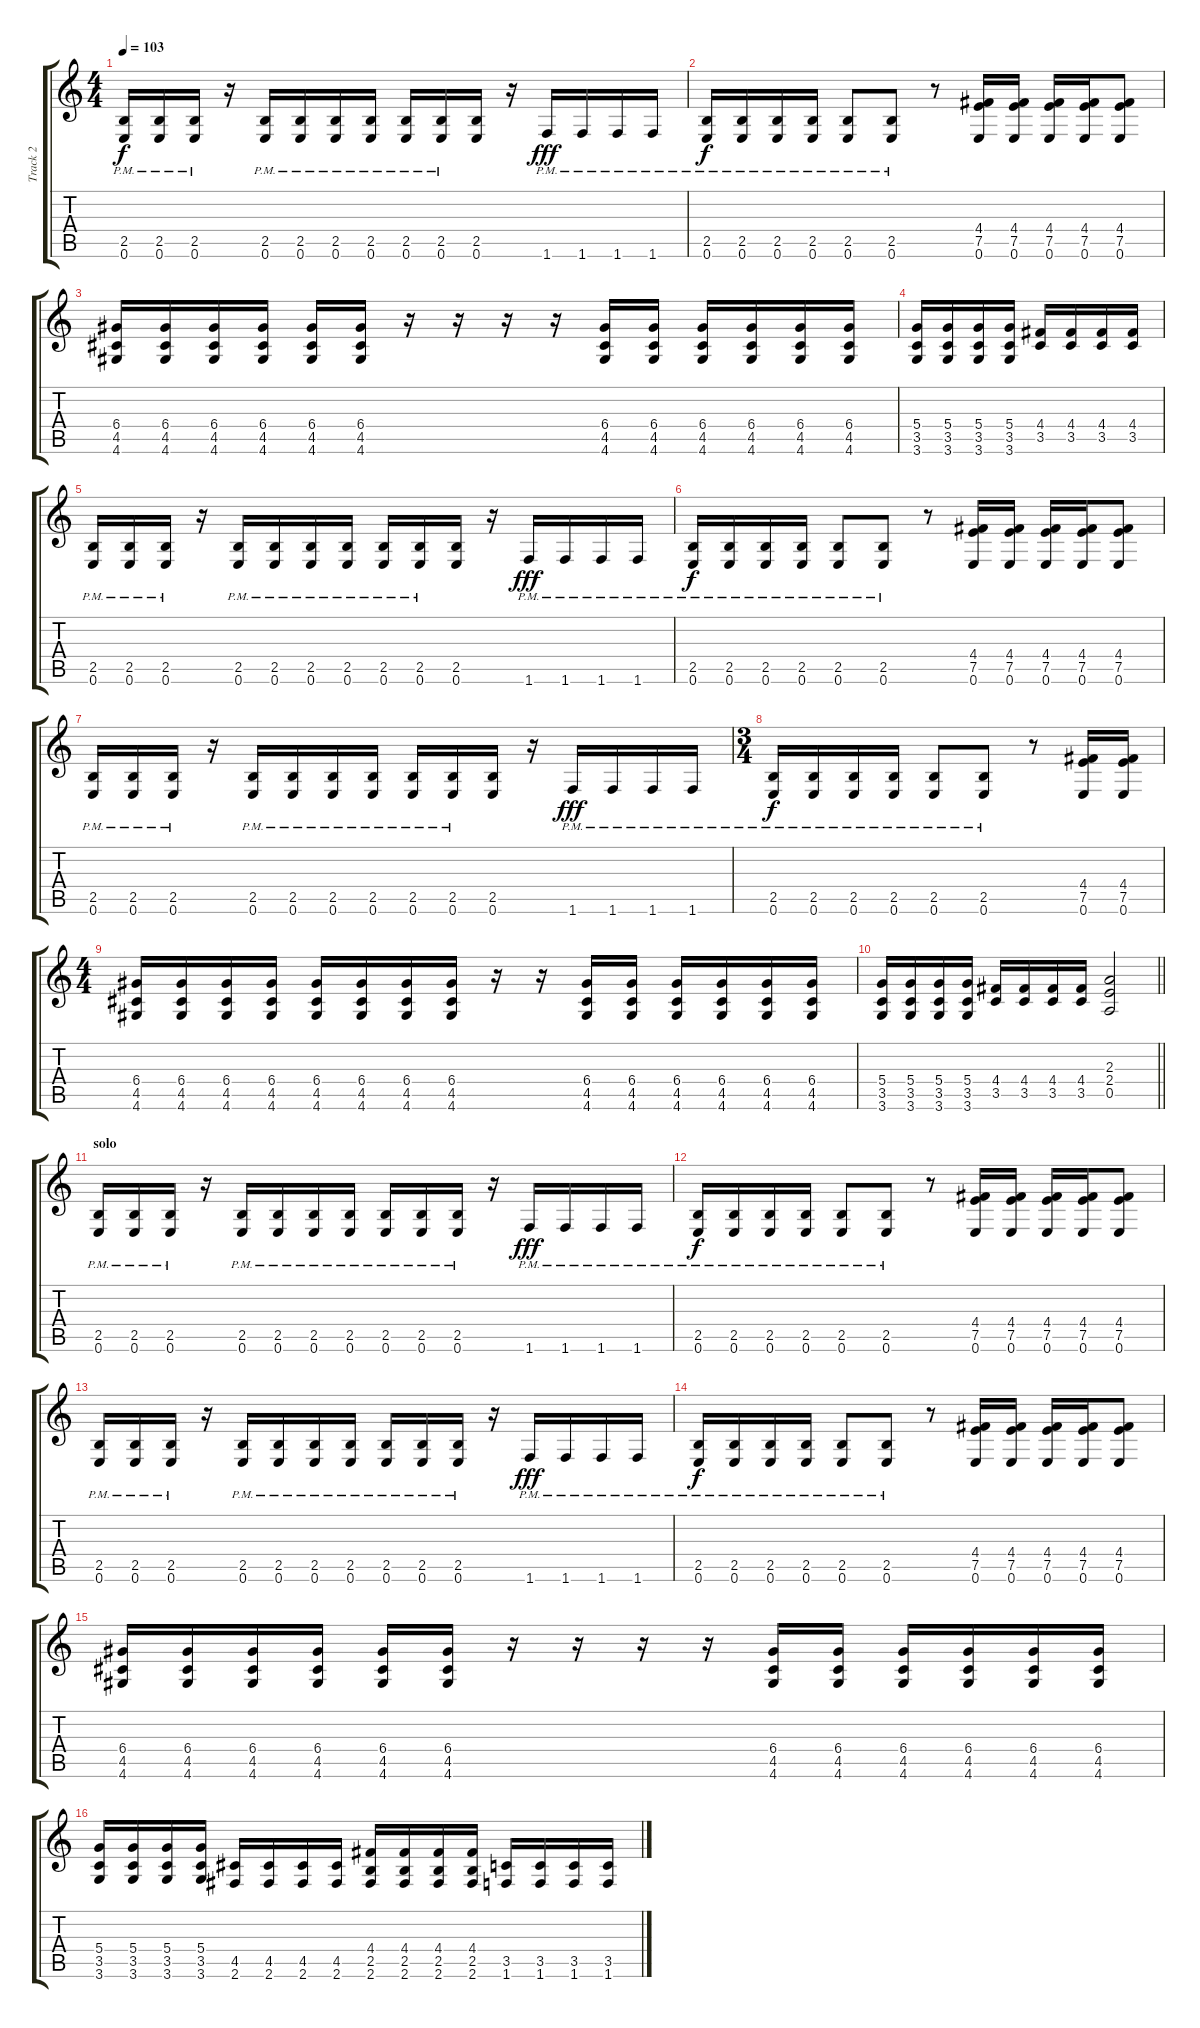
\track ("Track 2" "Track 2") {instrument distortionguitar}
\staff {score tabs}
\tuning (E4 B3 G3 D3 A2 E2) {hide}
\ts (4 4)
\tempo 103
\clef g2
\ks c
(2.5{pm} 0.6{pm}).16{dy f} (2.5{pm} 0.6{pm}).16 (2.5{pm} 0.6{pm}).16 r.16 (2.5{pm} 0.6{pm}).16 (2.5{pm} 0.6{pm}).16 (2.5{pm} 0.6{pm}).16 (2.5{pm} 0.6{pm}).16 (2.5{pm} 0.6{pm}).16 (2.5{pm} 0.6{pm}).16 (2.5 0.6).16 r.16 1.6{pm}.16{dy fff} 1.6{pm}.16 1.6{pm}.16 1.6{pm}.16 |
(2.5{pm} 0.6{pm}).16{dy f} (2.5{pm} 0.6{pm}).16 (2.5{pm} 0.6{pm}).16 (2.5{pm} 0.6{pm}).16 (2.5{pm} 0.6{pm}).8 (2.5{pm} 0.6{pm}).8 r.8 (4.4 7.5 0.6).16 (4.4 7.5 0.6).16 (4.4 7.5 0.6).16 (4.4 7.5 0.6).16 (4.4 7.5 0.6).8 |
(6.4 4.5 4.6).16 (6.4 4.5 4.6).16 (6.4 4.5 4.6).16 (6.4 4.5 4.6).16 (6.4 4.5 4.6).16 (6.4 4.5 4.6).16 r.16 r.16 r.16 r.16 (6.4 4.5 4.6).16 (6.4 4.5 4.6).16 (6.4 4.5 4.6).16 (6.4 4.5 4.6).16 (6.4 4.5 4.6).16 (6.4 4.5 4.6).16 |
(5.4 3.5 3.6).16 (5.4 3.5 3.6).16 (5.4 3.5 3.6).16 (5.4 3.5 3.6).16 (4.4 3.5).16 (4.4 3.5).16 (4.4 3.5).16 (4.4 3.5).16 |
(2.5{pm} 0.6{pm}).16 (2.5{pm} 0.6{pm}).16 (2.5{pm} 0.6{pm}).16 r.16 (2.5{pm} 0.6{pm}).16 (2.5{pm} 0.6{pm}).16 (2.5{pm} 0.6{pm}).16 (2.5{pm} 0.6{pm}).16 (2.5{pm} 0.6{pm}).16 (2.5{pm} 0.6{pm}).16 (2.5 0.6).16 r.16 1.6{pm}.16{dy fff} 1.6{pm}.16 1.6{pm}.16 1.6{pm}.16 |
(2.5{pm} 0.6{pm}).16{dy f} (2.5{pm} 0.6{pm}).16 (2.5{pm} 0.6{pm}).16 (2.5{pm} 0.6{pm}).16 (2.5{pm} 0.6{pm}).8 (2.5{pm} 0.6{pm}).8 r.8 (4.4 7.5 0.6).16 (4.4 7.5 0.6).16 (4.4 7.5 0.6).16 (4.4 7.5 0.6).16 (4.4 7.5 0.6).8 |
(2.5{pm} 0.6{pm}).16 (2.5{pm} 0.6{pm}).16 (2.5{pm} 0.6{pm}).16 r.16 (2.5{pm} 0.6{pm}).16 (2.5{pm} 0.6{pm}).16 (2.5{pm} 0.6{pm}).16 (2.5{pm} 0.6{pm}).16 (2.5{pm} 0.6{pm}).16 (2.5{pm} 0.6{pm}).16 (2.5 0.6).16 r.16 1.6{pm}.16{dy fff} 1.6{pm}.16 1.6{pm}.16 1.6{pm}.16 |
\ts (3 4)
(2.5{pm} 0.6{pm}).16{dy f} (2.5{pm} 0.6{pm}).16 (2.5{pm} 0.6{pm}).16 (2.5{pm} 0.6{pm}).16 (2.5{pm} 0.6{pm}).8 (2.5{pm} 0.6{pm}).8 r.8 (4.4 7.5 0.6).16 (4.4 7.5 0.6).16 |
\ts (4 4)
(6.4 4.5 4.6).16 (6.4 4.5 4.6).16 (6.4 4.5 4.6).16 (6.4 4.5 4.6).16 (6.4 4.5 4.6).16 (6.4 4.5 4.6).16 (6.4 4.5 4.6).16 (6.4 4.5 4.6).16 r.16 r.16 (6.4 4.5 4.6).16 (6.4 4.5 4.6).16 (6.4 4.5 4.6).16 (6.4 4.5 4.6).16 (6.4 4.5 4.6).16 (6.4 4.5 4.6).16 |
\barLineRight lightlight
(5.4 3.5 3.6).16 (5.4 3.5 3.6).16 (5.4 3.5 3.6).16 (5.4 3.5 3.6).16 (4.4 3.5).16 (4.4 3.5).16 (4.4 3.5).16 (4.4 3.5).16 (2.3 2.4 0.5).2 |
\section ("" "solo")
(2.5{pm} 0.6{pm}).16 (2.5{pm} 0.6{pm}).16 (2.5{pm} 0.6{pm}).16 r.16 (2.5{pm} 0.6{pm}).16 (2.5{pm} 0.6{pm}).16 (2.5{pm} 0.6{pm}).16 (2.5{pm} 0.6{pm}).16 (2.5{pm} 0.6{pm}).16 (2.5{pm} 0.6{pm}).16 (2.5{pm} 0.6{pm}).16 r.16 1.6{pm}.16{dy fff} 1.6{pm}.16 1.6{pm}.16 1.6{pm}.16 |
(2.5{pm} 0.6{pm}).16{dy f} (2.5{pm} 0.6{pm}).16 (2.5{pm} 0.6{pm}).16 (2.5{pm} 0.6{pm}).16 (2.5{pm} 0.6{pm}).8 (2.5{pm} 0.6{pm}).8 r.8 (4.4 7.5 0.6).16 (4.4 7.5 0.6).16 (4.4 7.5 0.6).16 (4.4 7.5 0.6).16 (4.4 7.5 0.6).8 |
(2.5{pm} 0.6{pm}).16 (2.5{pm} 0.6{pm}).16 (2.5{pm} 0.6{pm}).16 r.16 (2.5{pm} 0.6{pm}).16 (2.5{pm} 0.6{pm}).16 (2.5{pm} 0.6{pm}).16 (2.5{pm} 0.6{pm}).16 (2.5{pm} 0.6{pm}).16 (2.5{pm} 0.6{pm}).16 (2.5{pm} 0.6{pm}).16 r.16 1.6{pm}.16{dy fff} 1.6{pm}.16 1.6{pm}.16 1.6{pm}.16 |
(2.5{pm} 0.6{pm}).16{dy f} (2.5{pm} 0.6{pm}).16 (2.5{pm} 0.6{pm}).16 (2.5{pm} 0.6{pm}).16 (2.5{pm} 0.6{pm}).8 (2.5{pm} 0.6{pm}).8 r.8 (4.4 7.5 0.6).16 (4.4 7.5 0.6).16 (4.4 7.5 0.6).16 (4.4 7.5 0.6).16 (4.4 7.5 0.6).8 |
(6.4 4.5 4.6).16 (6.4 4.5 4.6).16 (6.4 4.5 4.6).16 (6.4 4.5 4.6).16 (6.4 4.5 4.6).16 (6.4 4.5 4.6).16 r.16 r.16 r.16 r.16 (6.4 4.5 4.6).16 (6.4 4.5 4.6).16 (6.4 4.5 4.6).16 (6.4 4.5 4.6).16 (6.4 4.5 4.6).16 (6.4 4.5 4.6).16 |
(5.4 3.5 3.6).16 (5.4 3.5 3.6).16 (5.4 3.5 3.6).16 (5.4 3.5 3.6).16 (4.5 2.6).16 (4.5 2.6).16 (4.5 2.6).16 (4.5 2.6).16 (4.4 2.5 2.6).16 (4.4 2.5 2.6).16 (4.4 2.5 2.6).16 (4.4 2.5 2.6).16 (3.5 1.6).16 (3.5 1.6).16 (3.5 1.6).16 (3.5 1.6).16
